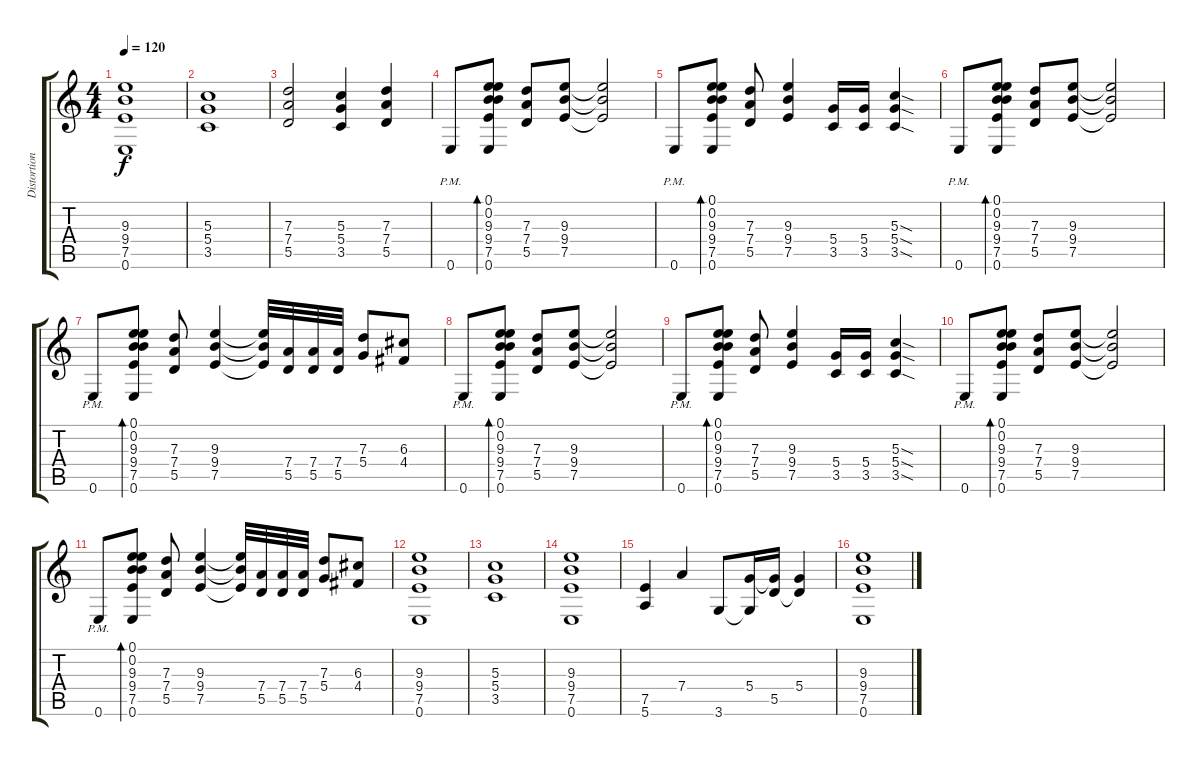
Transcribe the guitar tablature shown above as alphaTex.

\track ("Distortion Guitar 1" "Distortion") {instrument distortionguitar}
\staff {score tabs}
\tuning (E4 B3 G3 D3 A2 E2) {hide}
\ts (4 4)
\tempo 120
\clef g2
\ks c
(9.3 9.4 7.5 0.6).1{dy f} |
(5.3 5.4 3.5).1 |
(7.3 7.4 5.5).2 (5.3 5.4 3.5).4 (7.3 7.4 5.5).4 |
0.6{pm}.8 (0.1 0.2 9.3 9.4 7.5 0.6).8{bd 60} (7.3 7.4 5.5).8 (9.3 9.4 7.5).8 (9.3{t} 9.4{t} 7.5{t}).2 |
0.6{pm}.8 (0.1 0.2 9.3 9.4 7.5 0.6).8{bd 60} (7.3 7.4 5.5).8 (9.3 9.4 7.5).4 (5.4 3.5).16 (5.4 3.5).16 (5.3{sod} 5.4{sod} 3.5{sod}).4 |
0.6{pm}.8 (0.1 0.2 9.3 9.4 7.5 0.6).8{bd 60} (7.3 7.4 5.5).8 (9.3 9.4 7.5).8 (9.3{t} 9.4{t} 7.5{t}).2 |
0.6{pm}.8 (0.1 0.2 9.3 9.4 7.5 0.6).8{bd 60} (7.3 7.4 5.5).8 (9.3 9.4 7.5).4 (9.3{t} 9.4{t} 7.5{t}).32 (7.4 5.5).32 (7.4 5.5).32 (7.4 5.5).32 (7.3 5.4).8 (6.3 4.4).8 |
0.6{pm}.8 (0.1 0.2 9.3 9.4 7.5 0.6).8{bd 60} (7.3 7.4 5.5).8 (9.3 9.4 7.5).8 (9.3{t} 9.4{t} 7.5{t}).2 |
0.6{pm}.8 (0.1 0.2 9.3 9.4 7.5 0.6).8{bd 60} (7.3 7.4 5.5).8 (9.3 9.4 7.5).4 (5.4 3.5).16 (5.4 3.5).16 (5.3{sod} 5.4{sod} 3.5{sod}).4 |
0.6{pm}.8 (0.1 0.2 9.3 9.4 7.5 0.6).8{bd 60} (7.3 7.4 5.5).8 (9.3 9.4 7.5).8 (9.3{t} 9.4{t} 7.5{t}).2 |
0.6{pm}.8 (0.1 0.2 9.3 9.4 7.5 0.6).8{bd 60} (7.3 7.4 5.5).8 (9.3 9.4 7.5).4 (9.3{t} 9.4{t} 7.5{t}).32 (7.4 5.5).32 (7.4 5.5).32 (7.4 5.5).32 (7.3 5.4).8 (6.3 4.4).8 |
(9.3 9.4 7.5 0.6).1 |
(5.3 5.4 3.5).1 |
(9.3 9.4 7.5 0.6).1 |
(7.5 5.6).4 7.4.4 3.6.8 (5.4 3.6{t}).16 (5.4{t} 5.5).16 (5.4 5.5{t}).4 |
(9.3 9.4 7.5 0.6).1
